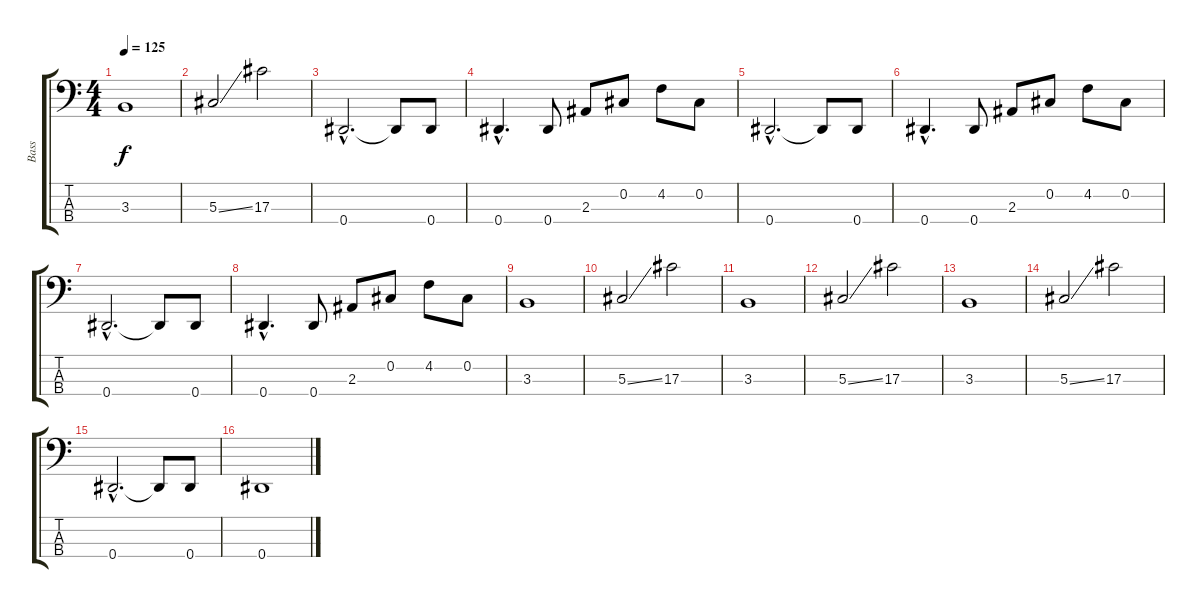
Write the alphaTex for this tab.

\track ("Bass" "Bass") {instrument electricbasspick}
\staff {score tabs}
\tuning (Gb2 Db2 Ab1 Eb1) {hide}
\ts (4 4)
\tempo 125
\clef f4
\ks c
3.3.1{dy f} |
5.3{ss}.2 17.3.2 |
0.4{hac}.2{d} 0.4{t}.8 0.4.8 |
0.4{hac}.4{d} 0.4.8 2.3.8 0.2.8 4.2.8 0.2.8 |
0.4{hac}.2{d} 0.4{t}.8 0.4.8 |
0.4{hac}.4{d} 0.4.8 2.3.8 0.2.8 4.2.8 0.2.8 |
0.4{hac}.2{d} 0.4{t}.8 0.4.8 |
0.4{hac}.4{d} 0.4.8 2.3.8 0.2.8 4.2.8 0.2.8 |
3.3.1 |
5.3{ss}.2 17.3.2 |
3.3.1 |
5.3{ss}.2 17.3.2 |
3.3.1 |
5.3{ss}.2 17.3.2 |
0.4{hac}.2{d} 0.4{t}.8 0.4.8 |
0.4.1
